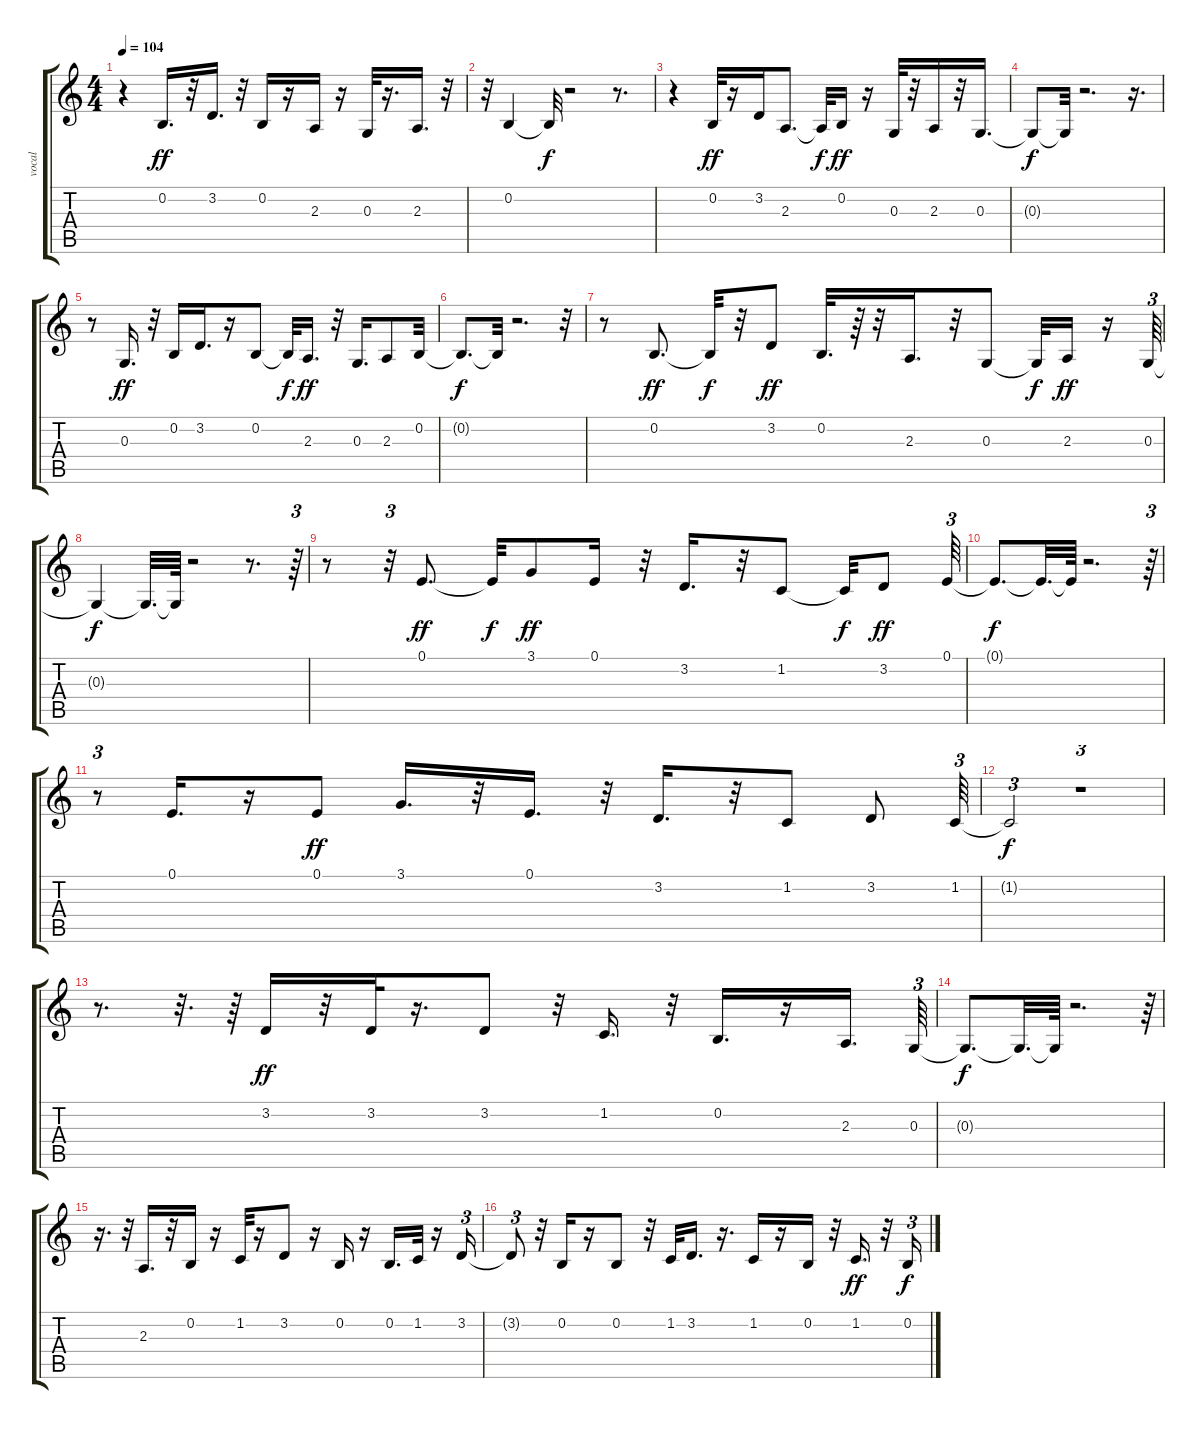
\track ("vocal" "vocal") {instrument lead6voice}
\staff {score tabs}
\tuning (E4 B3 G3 D3 A2 E2) {hide}
\ts (4 4)
\tempo 104
\clef g2
\ks c
r.4{dy f} 0.2.16{d dy ff} r.32 3.2.16{d} r.32 0.2.16 r.16 2.3.16 r.16 0.3.32 r.16{d} 2.3.16{d} r.32 |
r.32 0.2.4 0.2{t}.32{dy f} r.2 r.8{d} |
r.4 0.2.32{dy ff} r.16 3.2.16 2.3.8{d} 2.3{t}.32{dy f} 0.2.16{dy ff} r.16 0.3.32 r.32 2.3.16 r.32 0.3.16{d} |
0.3{t}.8{dy f} 0.3{t}.32 r.2{d} r.16{d} |
r.8 0.3.16{d dy ff} r.32 0.2.16 3.2.16{d} r.16 0.2.8 0.2{t}.32{dy f} 2.3.16{d dy ff} r.32 0.3.16{d} 2.3.8 0.2.32 |
0.2{t}.8{d dy f} 0.2{t}.32 r.2{d} r.32 |
r.8 0.2.8{d dy ff} 0.2{t}.32{dy f} r.32 3.2.8{dy ff} 0.2.32{d} r.64 r.32 2.3.16{d} r.32 0.3.8 0.3{t}.32{dy f} 2.3.16{dy ff} r.16 0.3.64{tu (3 2)} |
0.3{t}.4{dy f} 0.3{t}.32{d} 0.3{t}.64 r.2 r.8{d} r.64{tu (3 2)} |
r.8 r.32{tu (3 2)} 0.1.8{d dy ff} 0.1{t}.32{dy f} 3.1.8{dy ff} 0.1.16 r.32 3.2.16{d} r.32 1.2.8 1.2{t}.32{dy f} 3.2.8{dy ff} 0.1.64{tu (3 2)} |
0.1{t}.8{d dy f} 0.1{t}.32{d} 0.1{t}.64 r.2{d} r.64{tu (3 2)} |
r.8{tu (3 2)} 0.1.16{d} r.16 0.1.8{dy ff} 3.1.16{d} r.32 0.1.16{d} r.32 3.2.16{d} r.32 1.2.8 3.2.8 1.2.64{tu (3 2)} |
1.2{t}.2{tu (3 2) dy f} r.1{tu (3 2)} |
r.8{d} r.32{d} r.64 3.2.16{dy ff} r.32 3.2.32 r.16{d} 3.2.8 r.32 1.2.16{d} r.32 0.2.16{d} r.16 2.3.16{d} 0.3.64{tu (3 2)} |
0.3{t}.8{d dy f} 0.3{t}.32{d} 0.3{t}.64 r.2{d} r.64{tu (3 2)} |
r.16{d} r.32{tu (3 2)} 2.3.16{d} r.32 0.2.16 r.16 1.2.32 r.16 3.2.8 r.16 0.2.16 r.16 0.2.16{d} 1.2.32 r.16 3.2.16{tu (3 2)} |
3.2{t}.8{tu (3 2)} r.32 0.2.16 r.16 0.2.8 r.32 1.2.32 3.2.16{d} r.16{d} 1.2.16 r.16 0.2.16 r.32 1.2.16{d dy ff} r.32 0.2.16{tu (3 2) dy f}
